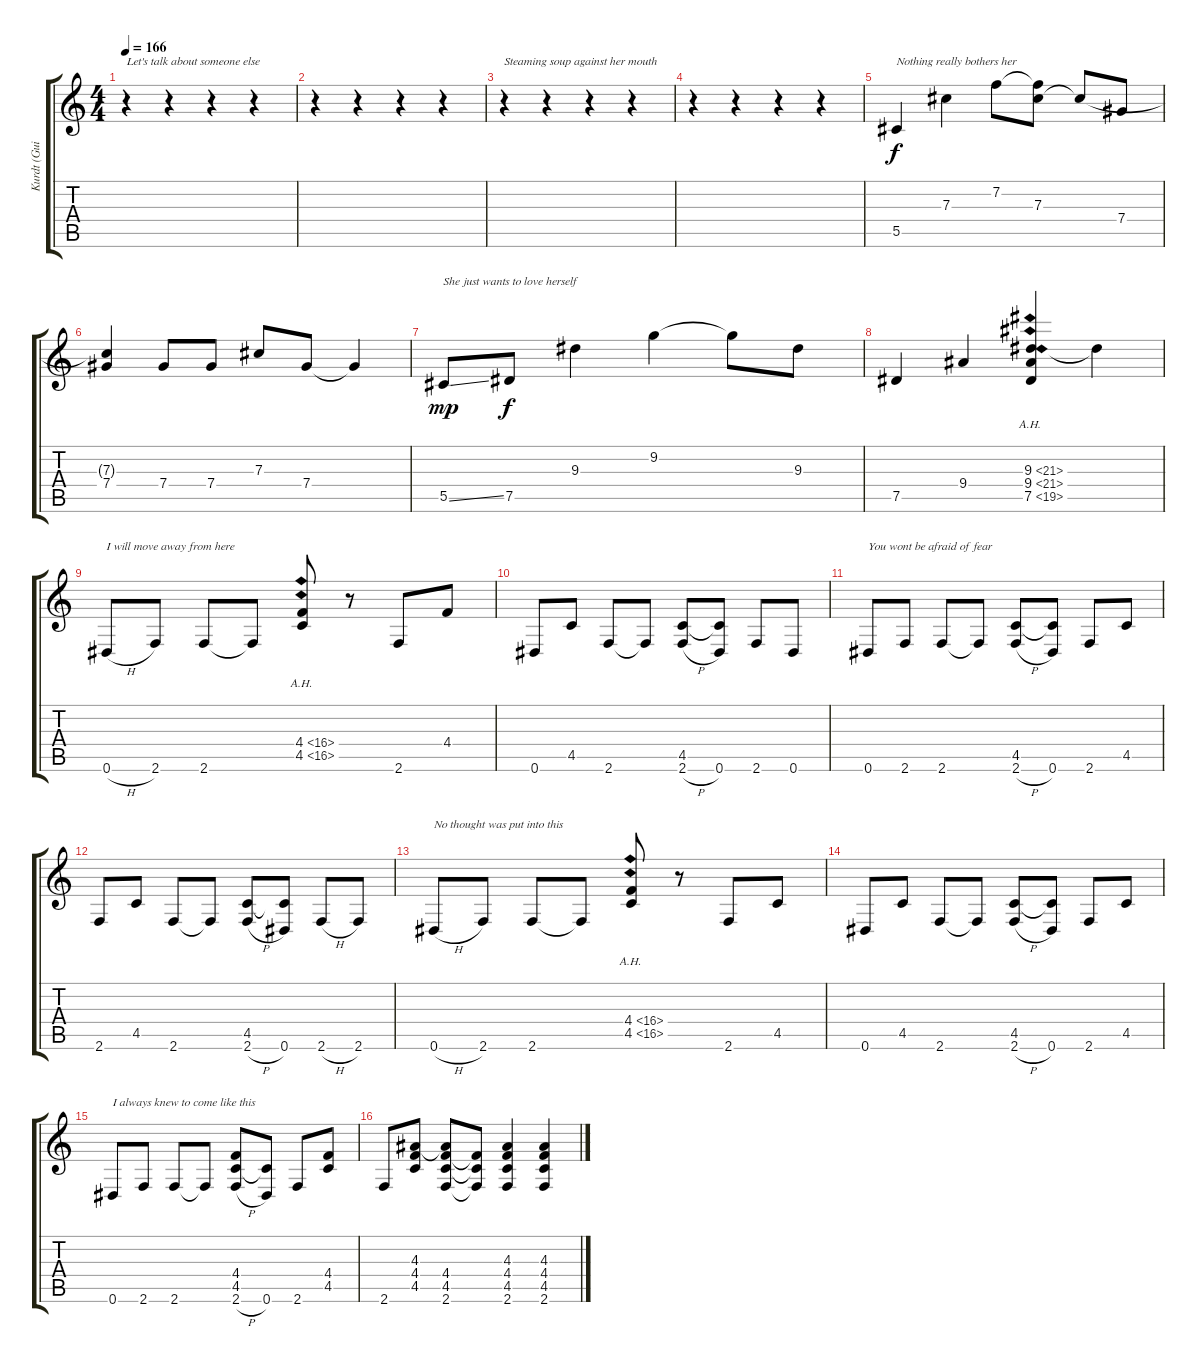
\track ("Kurdt (Guitar)" "Kurdt (Gui") {instrument electricguitarclean}
\staff {score tabs}
\tuning (Eb4 Bb3 Gb3 Db3 Ab2 Eb2) {hide}
\ts (4 4)
\tempo 166
\clef g2
\ks c
r.4{txt "Let's talk about someone else" dy f} r.4 r.4 r.4 |
r.4 r.4 r.4 r.4 |
r.4{txt "Steaming soup against her mouth "} r.4 r.4 r.4 |
r.4 r.4 r.4 r.4 |
5.5.4{txt "Nothing really bothers her" volume 13 instrument electricguitarclean} 7.3.4 7.2.8 (7.2{t} 7.3).8 7.3{t}.8 7.4.8 |
(7.3{t} 7.4).4 7.4.8 7.4.8 7.3.8 7.4.8 7.4{t}.4 |
5.5{ss}.8{txt "She just wants to love herself" dy mp} 7.5.8{dy f} 9.3.4 9.2.4 9.2{t}.8 9.3.8 |
7.5.4 9.4.4 (9.3{ah 12} 9.4{ah 12} 7.5{ah 12}).4 9.3{t}.4 |
0.6{h}.8{txt "I will move away from here" instrument electricguitarmuted} 2.6.8 2.6.8 2.6{t}.8 (4.4{ah 12} 4.5{ah 12}).8 r.8 2.6.8 4.4.8 |
0.6.8 4.5.8 2.6.8 2.6{t}.8 (4.5 2.6{h}).8 (4.5{t} 0.6).8 2.6.8 0.6.8 |
0.6.8{txt "You wont be afraid of fear "} 2.6.8 2.6.8 2.6{t}.8 (4.5 2.6{h}).8 (4.5{t} 0.6).8 2.6.8 4.5.8 |
2.6.8 4.5.8 2.6.8 2.6{t}.8 (4.5 2.6{h}).8 (4.5{t} 0.6).8 2.6{h}.8 2.6.8 |
0.6{h}.8{txt "No thought was put into this " instrument electricguitarmuted} 2.6.8 2.6.8 2.6{t}.8 (4.4{ah 12} 4.5{ah 12}).8 r.8 2.6.8 4.5.8 |
0.6.8 4.5.8 2.6.8 2.6{t}.8 (4.5 2.6{h}).8 (4.5{t} 0.6).8 2.6.8 4.5.8 |
0.6.8{txt "I always knew to come like this "} 2.6.8 2.6.8 2.6{t}.8 (4.4 4.5 2.6{h}).8 (4.5{t} 0.6).8 2.6.8 (4.4 4.5).8 |
2.6.8 (4.3 4.4 4.5).8 (4.3{t} 4.4 4.5 2.6).8 (4.4{t} 4.5{t} 2.6{t}).8 (4.3 4.4 4.5 2.6).4{instrument distortionguitar} (4.3 4.4 4.5 2.6).4
